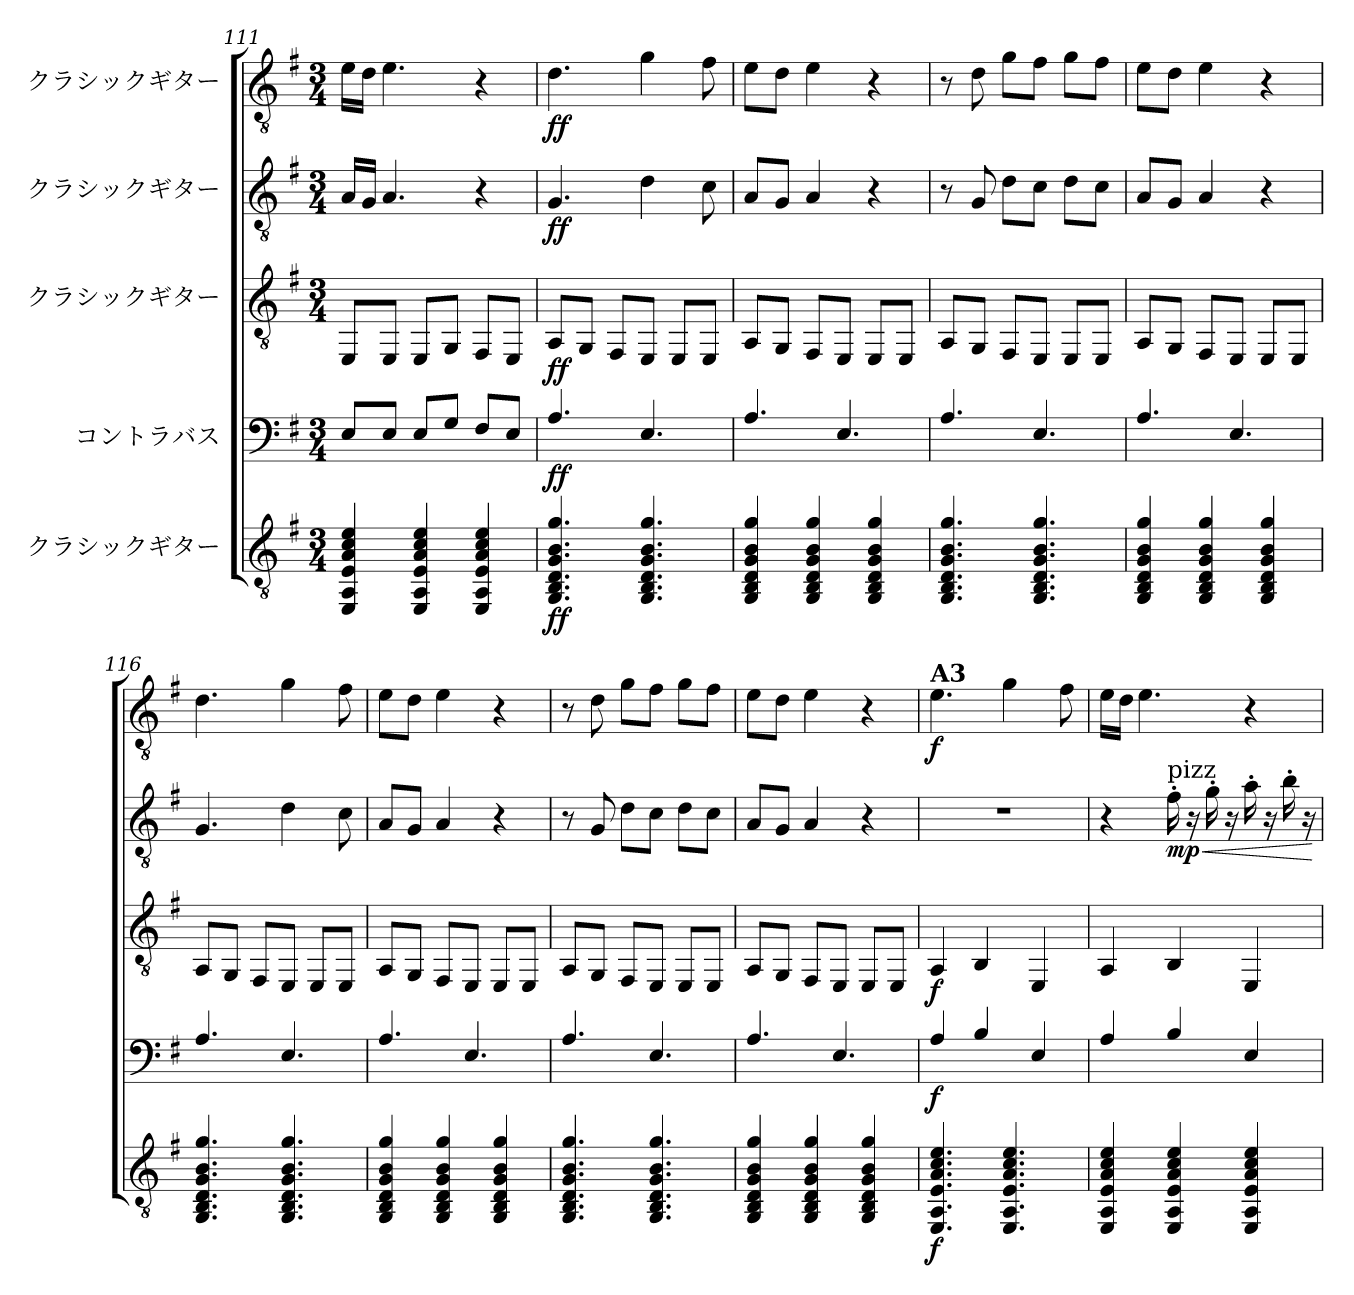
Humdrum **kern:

**kern	**dynam	**kern	**dynam	**kern	**dynam	**kern	**dynam	**kern	**dynam
*part5	*part5	*part4	*part4	*part3	*part3	*part2	*part2	*part1	*part1
*staff5	*staff5	*staff4	*staff4	*staff3	*staff3	*staff2	*staff2	*staff1	*staff1
*I"クラシックギター	*	*I"コントラバス	*	*I"クラシックギター	*	*I"クラシックギター	*	*I"クラシックギター	*
*clefGv2	*	*clefF4	*	*clefGv2	*	*clefGv2	*	*clefGv2	*
*	*	*ITrd7c12	*	*	*	*	*	*	*
*k[f#]	*	*k[f#]	*	*k[f#]	*	*k[f#]	*	*k[f#]	*
*M3/4	*	*M3/4	*	*M3/4	*	*M3/4	*	*M3/4	*
=111	=111	=111	=111	=111	=111	=111	=111	=111	=111
4EE/ 4AA/ 4E/ 4A/ 4c/ 4e/	.	8EE/L	.	8EE/L	.	16A/LL	.	16e\LL	.
.	.	.	.	.	.	16G/JJ	.	16d\JJ	.
.	.	8EE/J	.	8EE/J	.	4.A/	.	4.e\	.
4EE/ 4AA/ 4E/ 4A/ 4c/ 4e/	.	8EE/L	.	8EE/L	.	.	.	.	.
.	.	8GG/J	.	8GG/J	.	.	.	.	.
4EE/ 4AA/ 4E/ 4A/ 4c/ 4e/	.	8FF#/L	.	8FF#/L	.	4r	.	4r	.
.	.	8EE/J	.	8EE/J	.	.	.	.	.
=112	=112	=112	=112	=112	=112	=112	=112	=112	=112
!	!LO:DY:b	!	!LO:DY:b	!	!LO:DY:b	!	!LO:DY:b	!	!LO:DY:b
4.GG/ 4.BB/ 4.D/ 4.G/ 4.B/ 4.g/	ff	4.AA/	ff	8AA/L	ff	4.G/	ff	4.d\	ff
.	.	.	.	8GG/J	.	.	.	.	.
.	.	.	.	8FF#/L	.	.	.	.	.
4.GG/ 4.BB/ 4.D/ 4.G/ 4.B/ 4.g/	.	4.EE/	.	8EE/J	.	4d\	.	4g\	.
.	.	.	.	8EE/L	.	.	.	.	.
.	.	.	.	8EE/J	.	8c\	.	8f#\	.
=113	=113	=113	=113	=113	=113	=113	=113	=113	=113
4GG/ 4BB/ 4D/ 4G/ 4B/ 4g/	.	4.AA/	.	8AA/L	.	8A/L	.	8e\L	.
.	.	.	.	8GG/J	.	8G/J	.	8d\J	.
4GG/ 4BB/ 4D/ 4G/ 4B/ 4g/	.	.	.	8FF#/L	.	4A/	.	4e\	.
.	.	4.EE/	.	8EE/J	.	.	.	.	.
4GG/ 4BB/ 4D/ 4G/ 4B/ 4g/	.	.	.	8EE/L	.	4r	.	4r	.
.	.	.	.	8EE/J	.	.	.	.	.
!!LO:LB:g=z
=114	=114	=114	=114	=114	=114	=114	=114	=114	=114
4.GG/ 4.BB/ 4.D/ 4.G/ 4.B/ 4.g/	.	4.AA/	.	8AA/L	.	8r	.	8r	.
.	.	.	.	8GG/J	.	8G/	.	8d\	.
.	.	.	.	8FF#/L	.	8d\L	.	8g\L	.
4.GG/ 4.BB/ 4.D/ 4.G/ 4.B/ 4.g/	.	4.EE/	.	8EE/J	.	8c\J	.	8f#\J	.
.	.	.	.	8EE/L	.	8d\L	.	8g\L	.
.	.	.	.	8EE/J	.	8c\J	.	8f#\J	.
=115	=115	=115	=115	=115	=115	=115	=115	=115	=115
4GG/ 4BB/ 4D/ 4G/ 4B/ 4g/	.	4.AA/	.	8AA/L	.	8A/L	.	8e\L	.
.	.	.	.	8GG/J	.	8G/J	.	8d\J	.
4GG/ 4BB/ 4D/ 4G/ 4B/ 4g/	.	.	.	8FF#/L	.	4A/	.	4e\	.
.	.	4.EE/	.	8EE/J	.	.	.	.	.
4GG/ 4BB/ 4D/ 4G/ 4B/ 4g/	.	.	.	8EE/L	.	4r	.	4r	.
.	.	.	.	8EE/J	.	.	.	.	.
=116	=116	=116	=116	=116	=116	=116	=116	=116	=116
4.GG/ 4.BB/ 4.D/ 4.G/ 4.B/ 4.g/	.	4.AA/	.	8AA/L	.	4.G/	.	4.d\	.
.	.	.	.	8GG/J	.	.	.	.	.
.	.	.	.	8FF#/L	.	.	.	.	.
4.GG/ 4.BB/ 4.D/ 4.G/ 4.B/ 4.g/	.	4.EE/	.	8EE/J	.	4d\	.	4g\	.
.	.	.	.	8EE/L	.	.	.	.	.
.	.	.	.	8EE/J	.	8c\	.	8f#\	.
=117	=117	=117	=117	=117	=117	=117	=117	=117	=117
4GG/ 4BB/ 4D/ 4G/ 4B/ 4g/	.	4.AA/	.	8AA/L	.	8A/L	.	8e\L	.
.	.	.	.	8GG/J	.	8G/J	.	8d\J	.
4GG/ 4BB/ 4D/ 4G/ 4B/ 4g/	.	.	.	8FF#/L	.	4A/	.	4e\	.
.	.	4.EE/	.	8EE/J	.	.	.	.	.
4GG/ 4BB/ 4D/ 4G/ 4B/ 4g/	.	.	.	8EE/L	.	4r	.	4r	.
.	.	.	.	8EE/J	.	.	.	.	.
=118	=118	=118	=118	=118	=118	=118	=118	=118	=118
4.GG/ 4.BB/ 4.D/ 4.G/ 4.B/ 4.g/	.	4.AA/	.	8AA/L	.	8r	.	8r	.
.	.	.	.	8GG/J	.	8G/	.	8d\	.
.	.	.	.	8FF#/L	.	8d\L	.	8g\L	.
4.GG/ 4.BB/ 4.D/ 4.G/ 4.B/ 4.g/	.	4.EE/	.	8EE/J	.	8c\J	.	8f#\J	.
.	.	.	.	8EE/L	.	8d\L	.	8g\L	.
.	.	.	.	8EE/J	.	8c\J	.	8f#\J	.
!!LO:LB:g=z
=119	=119	=119	=119	=119	=119	=119	=119	=119	=119
4GG/ 4BB/ 4D/ 4G/ 4B/ 4g/	.	4.AA/	.	8AA/L	.	8A/L	.	8e\L	.
.	.	.	.	8GG/J	.	8G/J	.	8d\J	.
4GG/ 4BB/ 4D/ 4G/ 4B/ 4g/	.	.	.	8FF#/L	.	4A/	.	4e\	.
.	.	4.EE/	.	8EE/J	.	.	.	.	.
4GG/ 4BB/ 4D/ 4G/ 4B/ 4g/	.	.	.	8EE/L	.	4r	.	4r	.
.	.	.	.	8EE/J	.	.	.	.	.
=120	=120	=120	=120	=120	=120	=120	=120	=120	=120
!	!	!	!	!	!	!	!	!LO:TX:a:B:t=A3	!
!	!LO:DY:b	!	!LO:DY:b	!	!LO:DY:b	!	!	!	!LO:DY:b
4.EE/ 4.AA/ 4.E/ 4.A/ 4.c/ 4.e/	f	4AA/	f	4AA/	f	2.r	.	4.e\	f
.	.	4BB/	.	4BB/	.	.	.	.	.
4.EE/ 4.AA/ 4.E/ 4.A/ 4.c/ 4.e/	.	.	.	.	.	.	.	4g\	.
.	.	4EE/	.	4EE/	.	.	.	.	.
.	.	.	.	.	.	.	.	8f#\	.
=121	=121	=121	=121	=121	=121	=121	=121	=121	=121
4EE/ 4AA/ 4E/ 4A/ 4c/ 4e/	.	4AA/	.	4AA/	.	4r	.	16e\LL	.
.	.	.	.	.	.	.	.	16d\JJ	.
.	.	.	.	.	.	.	.	4.e\	.
!	!	!	!	!	!	!LO:TX:a:t=pizz	!	!	!
!	!	!	!	!	!	!	!LO:HP:b	!	!
!	!	!	!	!	!	!	!LO:DY:n=1:b	!	!
4EE/ 4AA/ 4E/ 4A/ 4c/ 4e/	.	4BB/	.	4BB/	.	16f#'\	< mp	.	.
.	.	.	.	.	.	16r	.	.	.
.	.	.	.	.	.	16g'\	.	.	.
.	.	.	.	.	.	16r	.	.	.
4EE/ 4AA/ 4E/ 4A/ 4c/ 4e/	.	4EE/	.	4EE/	.	16a'\	.	4r	.
.	.	.	.	.	.	16r	.	.	.
.	.	.	.	.	.	16b'\	.	.	.
.	.	.	.	.	.	16r	.	.	.
.	.	.	.	.	.	.	[	.	.
=	=	=	=	=	=	=	=	=	=
*-	*-	*-	*-	*-	*-	*-	*-	*-	*-
